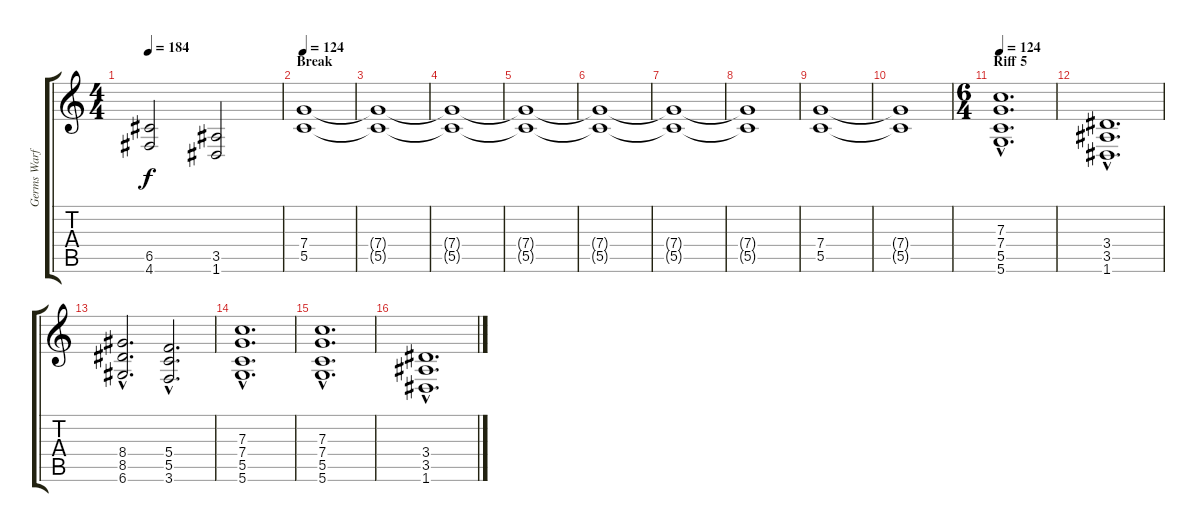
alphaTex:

\track ("Germs Warfare (Guitar Soul Deux)" "Germs Warf") {instrument distortionguitar}
\staff {score tabs}
\tuning (D4 A3 F3 C3 G2 D2) {hide}
\ts (4 4)
\tempo 184
\clef g2
\ks c
(6.5 4.6).2{dy f} (3.5 1.6).2 |
\section ("" "Break")
\tempo 124
(7.4 5.5).1 |
(7.4{t} 5.5{t}).1 |
(7.4{t} 5.5{t}).1 |
(7.4{t} 5.5{t}).1 |
(7.4{t} 5.5{t}).1 |
(7.4{t} 5.5{t}).1 |
(7.4{t} 5.5{t}).1 |
(7.4 5.5).1 |
(7.4{t} 5.5{t}).1 |
\ts (6 4)
\section ("" "Riff 5")
\tempo 124
(7.3{hac} 7.4{hac} 5.5{hac} 5.6{hac}).1{d} |
(3.4{hac} 3.5{hac} 1.6{hac}).1{d} |
(8.4{hac} 8.5{hac} 6.6{hac}).2{d} (5.4{hac} 5.5{hac} 3.6{hac}).2{d} |
(7.3{hac} 7.4{hac} 5.5{hac} 5.6{hac}).1{d} |
(7.3{hac} 7.4{hac} 5.5{hac} 5.6{hac}).1{d} |
(3.4{hac} 3.5{hac} 1.6{hac}).1{d}
